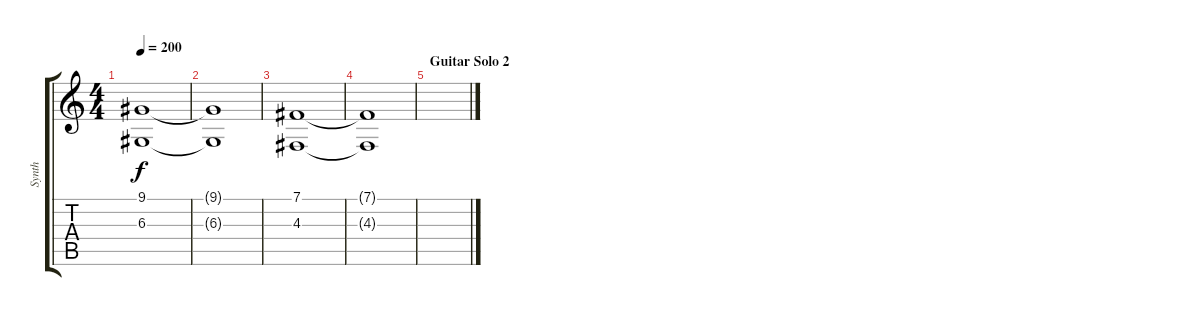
\track ("Synth" "Synth") {instrument lead2sawtooth}
\staff {score tabs}
\tuning (B3 Gb3 D3 A2 E2 B1) {hide}
\ts (4 4)
\tempo 200
\clef g2
\ks c
(9.1{t} 6.3{t}).1{dy f} |
(9.1{t} 6.3{t}).1 |
(7.1 4.3).1 |
(7.1{t} 4.3{t}).1 |
\section ("" "Guitar Solo 2")
